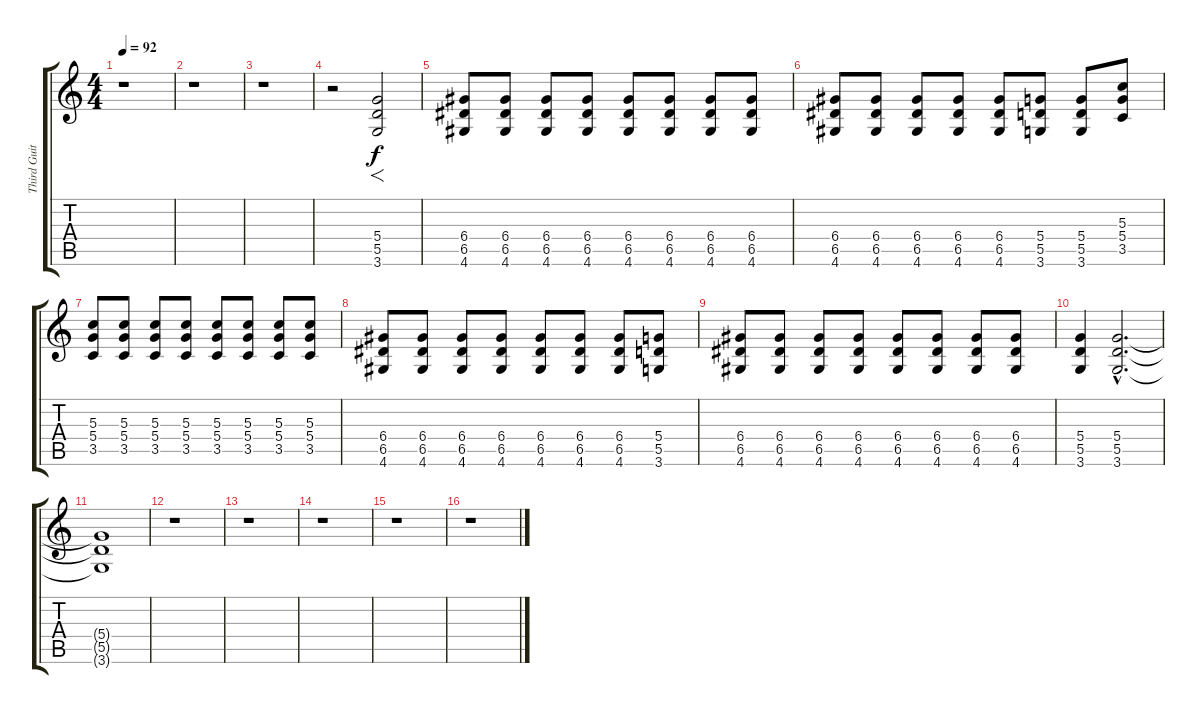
\track ("Third Guitar" "Third Guit") {instrument overdrivenguitar}
\staff {score tabs}
\tuning (E4 B3 G3 D3 A2 E2) {hide}
\ts (4 4)
\tempo 92
\clef g2
\ks c
r.1{dy f} |
r.1 |
r.1 |
r.2 (5.4 5.5 3.6).2{f} |
(6.4 6.5 4.6).8{volume 8 balance 4} (6.4 6.5 4.6).8 (6.4 6.5 4.6).8 (6.4 6.5 4.6).8 (6.4 6.5 4.6).8 (6.4 6.5 4.6).8 (6.4 6.5 4.6).8 (6.4 6.5 4.6).8 |
(6.4 6.5 4.6).8 (6.4 6.5 4.6).8 (6.4 6.5 4.6).8 (6.4 6.5 4.6).8 (6.4 6.5 4.6).8 (5.4 5.5 3.6).8 (5.4 5.5 3.6).8 (5.3 5.4 3.5).8 |
(5.3 5.4 3.5).8 (5.3 5.4 3.5).8 (5.3 5.4 3.5).8 (5.3 5.4 3.5).8 (5.3 5.4 3.5).8 (5.3 5.4 3.5).8 (5.3 5.4 3.5).8 (5.3 5.4 3.5).8 |
(6.4 6.5 4.6).8 (6.4 6.5 4.6).8 (6.4 6.5 4.6).8 (6.4 6.5 4.6).8 (6.4 6.5 4.6).8 (6.4 6.5 4.6).8 (6.4 6.5 4.6).8 (5.4 5.5 3.6).8 |
(6.4 6.5 4.6).8 (6.4 6.5 4.6).8 (6.4 6.5 4.6).8 (6.4 6.5 4.6).8 (6.4 6.5 4.6).8 (6.4 6.5 4.6).8 (6.4 6.5 4.6).8 (6.4 6.5 4.6).8 |
(5.4 5.5 3.6).4 (5.4{hac} 5.5{hac} 3.6{hac}).2{d} |
(5.4{t} 5.5{t} 3.6{t}).1{volume 0} |
r.1 |
r.1 |
r.1 |
r.1 |
r.1
